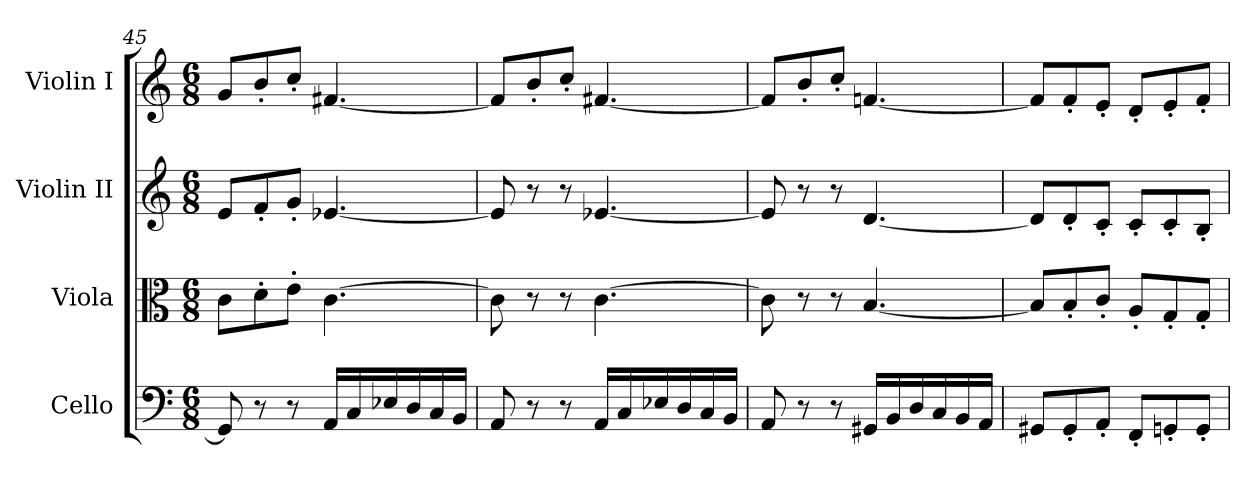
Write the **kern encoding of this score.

**kern	**kern	**kern	**kern
*part4	*part3	*part2	*part1
*staff4	*staff3	*staff2	*staff1
*I"Cello	*I"Viola	*I"Violin II	*I"Violin I
*	*I'Vla	*I'Vln	*I'Vln
*clefF4	*clefC3	*clefG2	*clefG2
*k[]	*k[]	*k[]	*k[]
*M6/8	*M6/8	*M6/8	*M6/8
=45	=45	=45	=45
8GG/]	8c\L	8e/L	8g/L
8r	8d'\	8f'/	8b'/
8r	8e'\J	8g'/J	8cc'/J
16AA/LL	[4.c\	[4.e-X/	[4.f#X/
16C/	.	.	.
16E-X/	.	.	.
16D/	.	.	.
16C/	.	.	.
16BB/JJ	.	.	.
=46	=46	=46	=46
8AA/	8c\]	8e-/]	8f#/L]
8r	8r	8r	8b'/
8r	8r	8r	8cc'/J
16AA/LL	[4.c\	[4.e-X/	[4.f#X/
16C/	.	.	.
16E-X/	.	.	.
16D/	.	.	.
16C/	.	.	.
16BB/JJ	.	.	.
=47	=47	=47	=47
8AA/	8c\]	8e-/]	8f#/L]
8r	8r	8r	8b'/
8r	8r	8r	8cc'/J
16GG#X/LL	[4.B/	[4.d/	[4.fn/
16BB/	.	.	.
16D/	.	.	.
16C/	.	.	.
16BB/	.	.	.
16AA/JJ	.	.	.
=48	=48	=48	=48
8GG#X/L	8B/L]	8d/L]	8f/L]
8GG#'/	8B'/	8d'/	8f'/
8AA'/J	8c'/J	8c'/J	8e'/J
8FF'/L	8A'/L	8c'/L	8d'/L
8GGn'/	8G'/	8c'/	8e'/
8GG'/J	8G'/J	8B'/J	8f'/J
=	=	=	=
*-	*-	*-	*-
